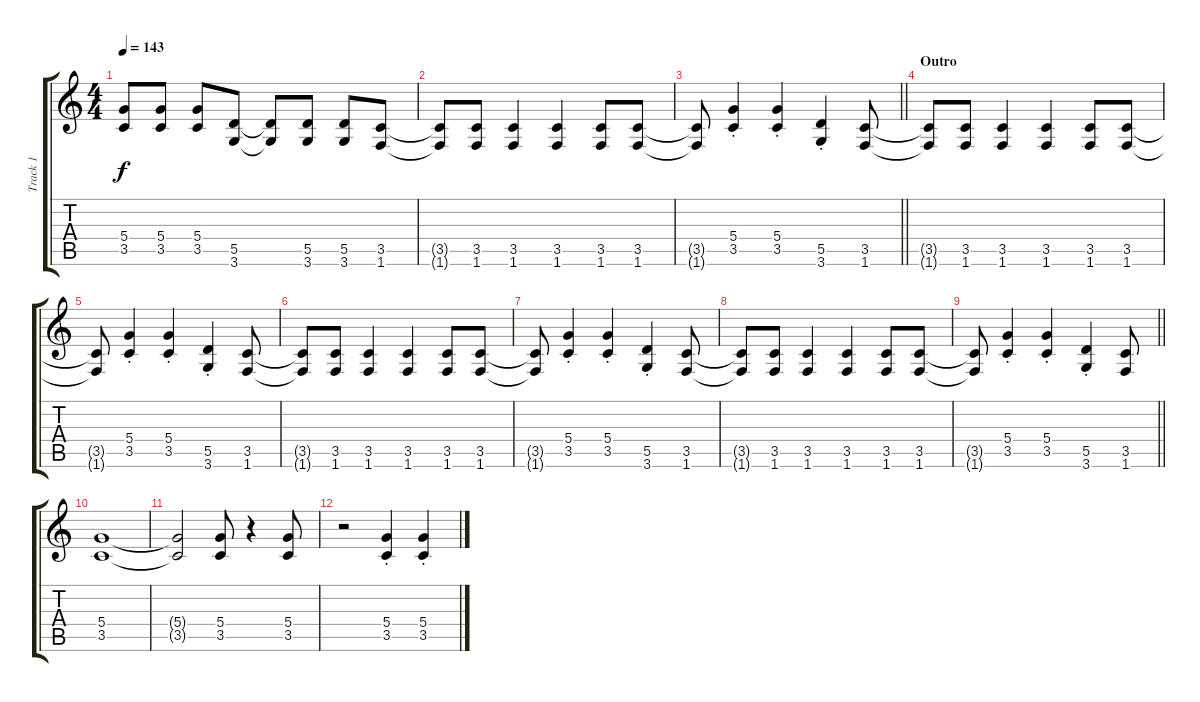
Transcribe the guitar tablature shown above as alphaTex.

\track ("Track 1" "Track 1") {instrument overdrivenguitar}
\staff {score tabs}
\tuning (E4 B3 G3 D3 A2 E2) {hide}
\ts (4 4)
\tempo 143
\clef g2
\ks c
(5.4 3.5).8{dy f} (5.4 3.5).8 (5.4 3.5).8 (5.5 3.6).8 (5.5{t} 3.6{t}).8 (5.5 3.6).8 (5.5 3.6).8 (3.5 1.6).8 |
(3.5{t} 1.6{t}).8 (3.5 1.6).8 (3.5 1.6).4 (3.5 1.6).4 (3.5 1.6).8 (3.5 1.6).8 |
\barLineRight lightlight
(3.5{t} 1.6{t}).8 (5.4{st} 3.5{st}).4 (5.4{st} 3.5{st}).4 (5.5{st} 3.6{st}).4 (3.5 1.6).8 |
\section ("" "Outro")
(3.5{t} 1.6{t}).8 (3.5 1.6).8 (3.5 1.6).4 (3.5 1.6).4 (3.5 1.6).8 (3.5 1.6).8 |
(3.5{t} 1.6{t}).8 (5.4{st} 3.5{st}).4 (5.4{st} 3.5{st}).4 (5.5{st} 3.6{st}).4 (3.5 1.6).8 |
(3.5{t} 1.6{t}).8 (3.5 1.6).8 (3.5 1.6).4 (3.5 1.6).4 (3.5 1.6).8 (3.5 1.6).8 |
(3.5{t} 1.6{t}).8 (5.4{st} 3.5{st}).4 (5.4{st} 3.5{st}).4 (5.5{st} 3.6{st}).4 (3.5 1.6).8 |
(3.5{t} 1.6{t}).8 (3.5 1.6).8 (3.5 1.6).4 (3.5 1.6).4 (3.5 1.6).8 (3.5 1.6).8 |
\barLineRight lightlight
(3.5{t} 1.6{t}).8 (5.4{st} 3.5{st}).4 (5.4{st} 3.5{st}).4 (5.5{st} 3.6{st}).4 (3.5 1.6).8 |
(5.4 3.5).1 |
(5.4{t} 3.5{t}).2 (5.4 3.5).8 r.4 (5.4 3.5).8 |
r.2 (5.4{st} 3.5{st}).4 (5.4{st} 3.5{st}).4
